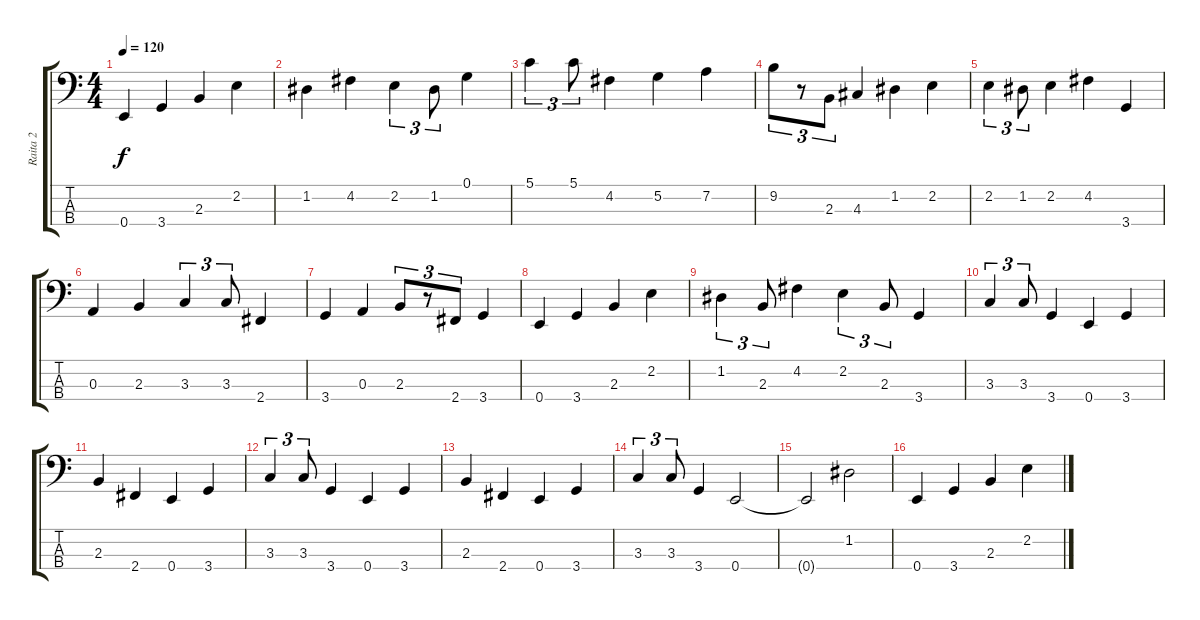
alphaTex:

\track ("Raita 2" "Raita 2") {instrument electricbasspick}
\staff {score tabs}
\tuning (G2 D2 A1 E1) {hide}
\ts (4 4)
\tempo 120
\clef f4
\ks c
0.4.4{dy f} 3.4.4 2.3.4 2.2.4 |
1.2.4 4.2.4 2.2.4{tu (3 2)} 1.2.8{tu (3 2)} 0.1.4 |
5.1.4{tu (3 2)} 5.1.8{tu (3 2)} 4.2.4 5.2.4 7.2.4 |
9.2.8{tu (3 2)} r.8{tu (3 2)} 2.3.8{tu (3 2)} 4.3.4 1.2.4 2.2.4 |
2.2.4{tu (3 2)} 1.2.8{tu (3 2)} 2.2.4 4.2.4 3.4.4 |
0.3.4 2.3.4 3.3.4{tu (3 2)} 3.3.8{tu (3 2)} 2.4.4 |
3.4.4 0.3.4 2.3.8{tu (3 2)} r.8{tu (3 2)} 2.4.8{tu (3 2)} 3.4.4 |
0.4.4 3.4.4 2.3.4 2.2.4 |
1.2.4{tu (3 2)} 2.3.8{tu (3 2)} 4.2.4 2.2.4{tu (3 2)} 2.3.8{tu (3 2)} 3.4.4 |
3.3.4{tu (3 2)} 3.3.8{tu (3 2)} 3.4.4 0.4.4 3.4.4 |
2.3.4 2.4.4 0.4.4 3.4.4 |
3.3.4{tu (3 2)} 3.3.8{tu (3 2)} 3.4.4 0.4.4 3.4.4 |
2.3.4 2.4.4 0.4.4 3.4.4 |
3.3.4{tu (3 2)} 3.3.8{tu (3 2)} 3.4.4 0.4.2 |
0.4{t}.2 1.2.2 |
0.4.4 3.4.4 2.3.4 2.2.4
